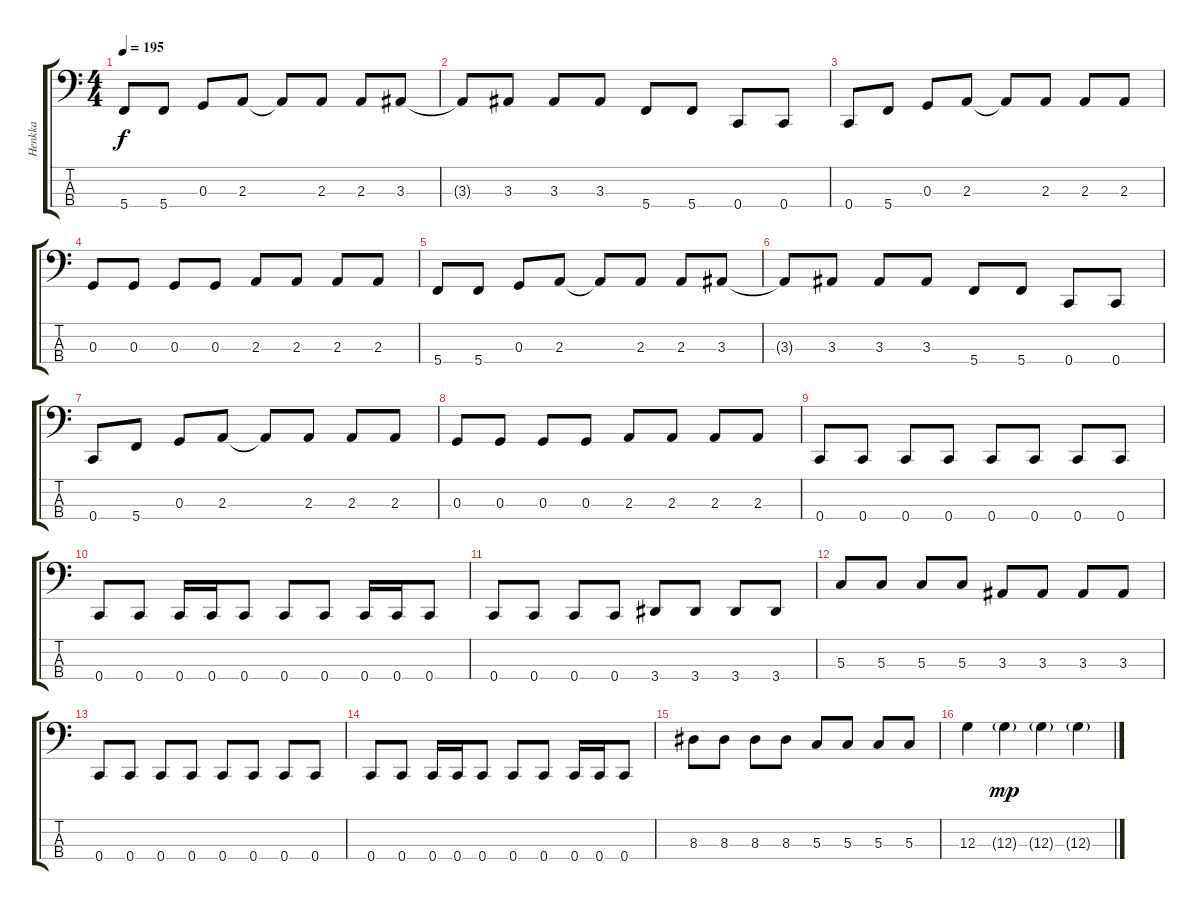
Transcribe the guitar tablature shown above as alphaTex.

\track ("Henkka" "Henkka") {instrument electricbasspick}
\staff {score tabs}
\tuning (F2 C2 G1 C1) {hide}
\ts (4 4)
\tempo 195
\clef f4
\ks c
5.4.8{dy f} 5.4.8 0.3.8 2.3.8 2.3{t}.8 2.3.8 2.3.8 3.3.8 |
3.3{t}.8 3.3.8 3.3.8 3.3.8 5.4.8 5.4.8 0.4.8 0.4.8 |
0.4.8 5.4.8 0.3.8 2.3.8 2.3{t}.8 2.3.8 2.3.8 2.3.8 |
0.3.8 0.3.8 0.3.8 0.3.8 2.3.8 2.3.8 2.3.8 2.3.8 |
5.4.8 5.4.8 0.3.8 2.3.8 2.3{t}.8 2.3.8 2.3.8 3.3.8 |
3.3{t}.8 3.3.8 3.3.8 3.3.8 5.4.8 5.4.8 0.4.8 0.4.8 |
0.4.8 5.4.8 0.3.8 2.3.8 2.3{t}.8 2.3.8 2.3.8 2.3.8 |
0.3.8 0.3.8 0.3.8 0.3.8 2.3.8 2.3.8 2.3.8 2.3.8 |
0.4.8 0.4.8 0.4.8 0.4.8 0.4.8 0.4.8 0.4.8 0.4.8 |
0.4.8 0.4.8 0.4.16 0.4.16 0.4.8 0.4.8 0.4.8 0.4.16 0.4.16 0.4.8 |
0.4.8 0.4.8 0.4.8 0.4.8 3.4.8 3.4.8 3.4.8 3.4.8 |
5.3.8 5.3.8 5.3.8 5.3.8 3.3.8 3.3.8 3.3.8 3.3.8 |
0.4.8 0.4.8 0.4.8 0.4.8 0.4.8 0.4.8 0.4.8 0.4.8 |
0.4.8 0.4.8 0.4.16 0.4.16 0.4.8 0.4.8 0.4.8 0.4.16 0.4.16 0.4.8 |
8.3.8 8.3.8 8.3.8 8.3.8 5.3.8 5.3.8 5.3.8 5.3.8 |
12.3.4 12.3{g}.4{dy mp} 12.3{g}.4 12.3{g}.4
